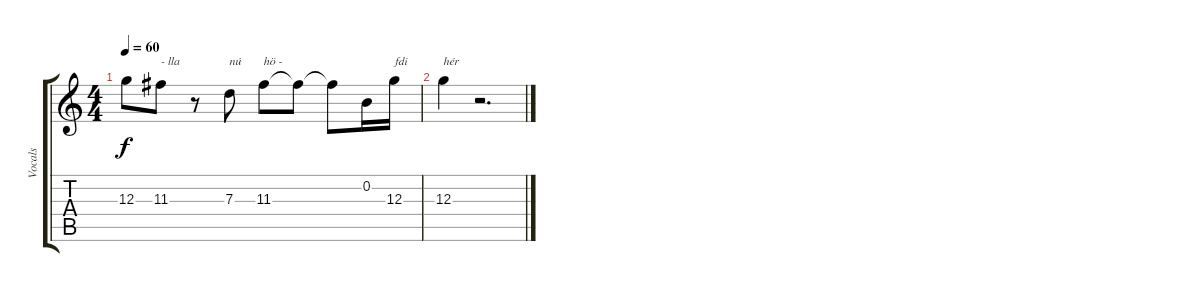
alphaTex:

\track ("Vocals" "Vocals") {instrument acousticguitarsteel}
\staff {score tabs}
\tuning (E4 B3 G3 D3 A2 E2) {hide}
\ts (4 4)
\tempo 60
\clef g2
\ks c
12.3{t}.8{dy f} 11.3.8{txt "- lla"} r.8 7.3.8{txt "nú"} 11.3.8{txt "hö -"} 11.3{t}.8 11.3{t}.8 0.2.16 12.3.16{txt "fdi"} |
12.3.4{txt "hér"} r.2{d}
